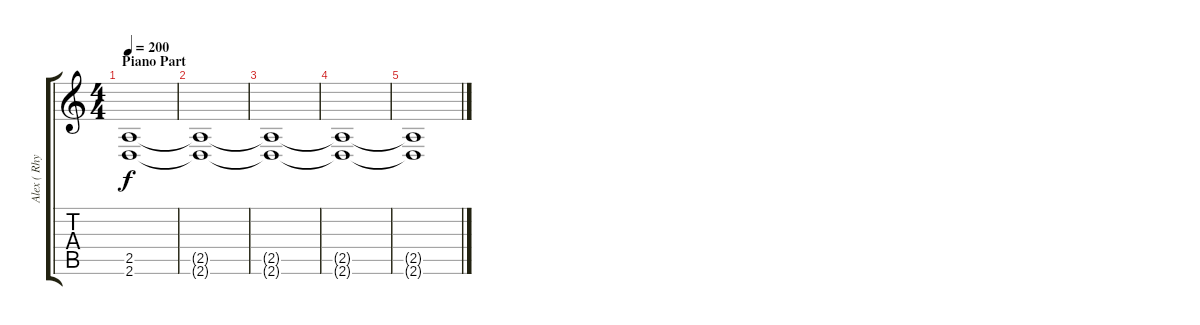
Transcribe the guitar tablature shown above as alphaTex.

\track ("Alex ( Rhytm)" "Alex ( Rhy") {instrument overdrivenguitar}
\staff {score tabs}
\tuning (D4 A3 F3 C3 G2 C2) {hide}
\ts (4 4)
\section ("" "Piano Part")
\tempo 200
\clef g2
\ks c
(2.5 2.6).1{dy f} |
(2.5{t} 2.6{t}).1{volume 0} |
(2.5{t} 2.6{t}).1 |
(2.5{t} 2.6{t}).1 |
(2.5{t} 2.6{t}).1
